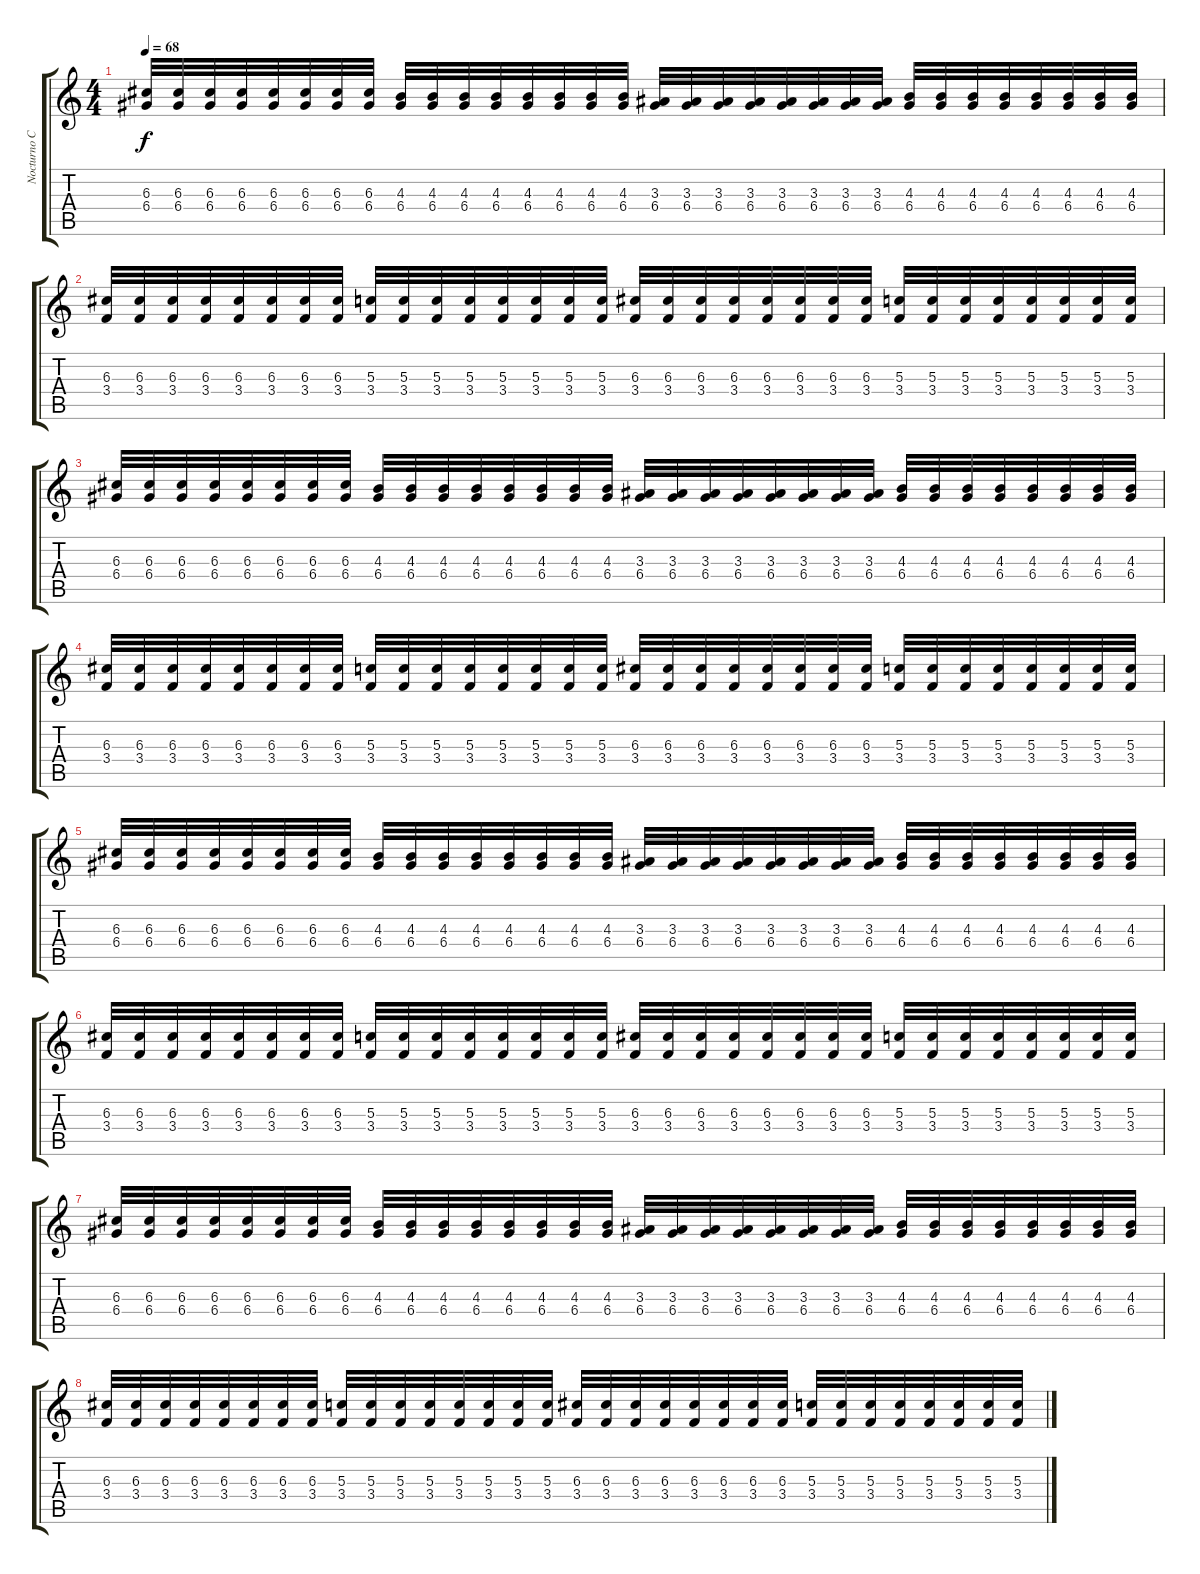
\track ("Nocturno Culto" "Nocturno C") {instrument distortionguitar}
\staff {score tabs}
\tuning (E4 B3 G3 D3 A2 E2) {hide}
\ts (4 4)
\tempo 68
\clef g2
\ks c
(6.3 6.4).32{dy f instrument distortionguitar} (6.3 6.4).32 (6.3 6.4).32 (6.3 6.4).32 (6.3 6.4).32 (6.3 6.4).32 (6.3 6.4).32 (6.3 6.4).32 (4.3 6.4).32 (4.3 6.4).32 (4.3 6.4).32 (4.3 6.4).32 (4.3 6.4).32 (4.3 6.4).32 (4.3 6.4).32 (4.3 6.4).32 (3.3 6.4).32 (3.3 6.4).32 (3.3 6.4).32 (3.3 6.4).32 (3.3 6.4).32 (3.3 6.4).32 (3.3 6.4).32 (3.3 6.4).32 (4.3 6.4).32 (4.3 6.4).32 (4.3 6.4).32 (4.3 6.4).32 (4.3 6.4).32 (4.3 6.4).32 (4.3 6.4).32 (4.3 6.4).32 |
(6.3 3.4).32 (6.3 3.4).32 (6.3 3.4).32 (6.3 3.4).32 (6.3 3.4).32 (6.3 3.4).32 (6.3 3.4).32 (6.3 3.4).32 (5.3 3.4).32 (5.3 3.4).32 (5.3 3.4).32 (5.3 3.4).32 (5.3 3.4).32 (5.3 3.4).32 (5.3 3.4).32 (5.3 3.4).32 (6.3 3.4).32 (6.3 3.4).32 (6.3 3.4).32 (6.3 3.4).32 (6.3 3.4).32 (6.3 3.4).32 (6.3 3.4).32 (6.3 3.4).32 (5.3 3.4).32 (5.3 3.4).32 (5.3 3.4).32 (5.3 3.4).32 (5.3 3.4).32 (5.3 3.4).32 (5.3 3.4).32 (5.3 3.4).32 |
(6.3 6.4).32 (6.3 6.4).32 (6.3 6.4).32 (6.3 6.4).32 (6.3 6.4).32 (6.3 6.4).32 (6.3 6.4).32 (6.3 6.4).32 (4.3 6.4).32 (4.3 6.4).32 (4.3 6.4).32 (4.3 6.4).32 (4.3 6.4).32 (4.3 6.4).32 (4.3 6.4).32 (4.3 6.4).32 (3.3 6.4).32 (3.3 6.4).32 (3.3 6.4).32 (3.3 6.4).32 (3.3 6.4).32 (3.3 6.4).32 (3.3 6.4).32 (3.3 6.4).32 (4.3 6.4).32 (4.3 6.4).32 (4.3 6.4).32 (4.3 6.4).32 (4.3 6.4).32 (4.3 6.4).32 (4.3 6.4).32 (4.3 6.4).32 |
(6.3 3.4).32 (6.3 3.4).32 (6.3 3.4).32 (6.3 3.4).32 (6.3 3.4).32 (6.3 3.4).32 (6.3 3.4).32 (6.3 3.4).32 (5.3 3.4).32 (5.3 3.4).32 (5.3 3.4).32 (5.3 3.4).32 (5.3 3.4).32 (5.3 3.4).32 (5.3 3.4).32 (5.3 3.4).32 (6.3 3.4).32 (6.3 3.4).32 (6.3 3.4).32 (6.3 3.4).32 (6.3 3.4).32 (6.3 3.4).32 (6.3 3.4).32 (6.3 3.4).32 (5.3 3.4).32 (5.3 3.4).32 (5.3 3.4).32 (5.3 3.4).32 (5.3 3.4).32 (5.3 3.4).32 (5.3 3.4).32 (5.3 3.4).32 |
(6.3 6.4).32 (6.3 6.4).32 (6.3 6.4).32 (6.3 6.4).32 (6.3 6.4).32 (6.3 6.4).32 (6.3 6.4).32 (6.3 6.4).32 (4.3 6.4).32 (4.3 6.4).32 (4.3 6.4).32 (4.3 6.4).32 (4.3 6.4).32 (4.3 6.4).32 (4.3 6.4).32 (4.3 6.4).32 (3.3 6.4).32 (3.3 6.4).32 (3.3 6.4).32 (3.3 6.4).32 (3.3 6.4).32 (3.3 6.4).32 (3.3 6.4).32 (3.3 6.4).32 (4.3 6.4).32 (4.3 6.4).32 (4.3 6.4).32 (4.3 6.4).32 (4.3 6.4).32 (4.3 6.4).32 (4.3 6.4).32 (4.3 6.4).32 |
(6.3 3.4).32 (6.3 3.4).32 (6.3 3.4).32 (6.3 3.4).32 (6.3 3.4).32 (6.3 3.4).32 (6.3 3.4).32 (6.3 3.4).32 (5.3 3.4).32 (5.3 3.4).32 (5.3 3.4).32 (5.3 3.4).32 (5.3 3.4).32 (5.3 3.4).32 (5.3 3.4).32 (5.3 3.4).32 (6.3 3.4).32 (6.3 3.4).32 (6.3 3.4).32 (6.3 3.4).32 (6.3 3.4).32 (6.3 3.4).32 (6.3 3.4).32 (6.3 3.4).32 (5.3 3.4).32 (5.3 3.4).32 (5.3 3.4).32 (5.3 3.4).32 (5.3 3.4).32 (5.3 3.4).32 (5.3 3.4).32 (5.3 3.4).32 |
(6.3 6.4).32 (6.3 6.4).32 (6.3 6.4).32 (6.3 6.4).32 (6.3 6.4).32 (6.3 6.4).32 (6.3 6.4).32 (6.3 6.4).32 (4.3 6.4).32 (4.3 6.4).32 (4.3 6.4).32 (4.3 6.4).32 (4.3 6.4).32 (4.3 6.4).32 (4.3 6.4).32 (4.3 6.4).32 (3.3 6.4).32 (3.3 6.4).32 (3.3 6.4).32 (3.3 6.4).32 (3.3 6.4).32 (3.3 6.4).32 (3.3 6.4).32 (3.3 6.4).32 (4.3 6.4).32 (4.3 6.4).32 (4.3 6.4).32 (4.3 6.4).32 (4.3 6.4).32 (4.3 6.4).32 (4.3 6.4).32 (4.3 6.4).32 |
(6.3 3.4).32 (6.3 3.4).32 (6.3 3.4).32 (6.3 3.4).32 (6.3 3.4).32 (6.3 3.4).32 (6.3 3.4).32 (6.3 3.4).32 (5.3 3.4).32 (5.3 3.4).32 (5.3 3.4).32 (5.3 3.4).32 (5.3 3.4).32 (5.3 3.4).32 (5.3 3.4).32 (5.3 3.4).32 (6.3 3.4).32 (6.3 3.4).32 (6.3 3.4).32 (6.3 3.4).32 (6.3 3.4).32 (6.3 3.4).32 (6.3 3.4).32 (6.3 3.4).32 (5.3 3.4).32 (5.3 3.4).32 (5.3 3.4).32 (5.3 3.4).32 (5.3 3.4).32 (5.3 3.4).32 (5.3 3.4).32 (5.3 3.4).32
